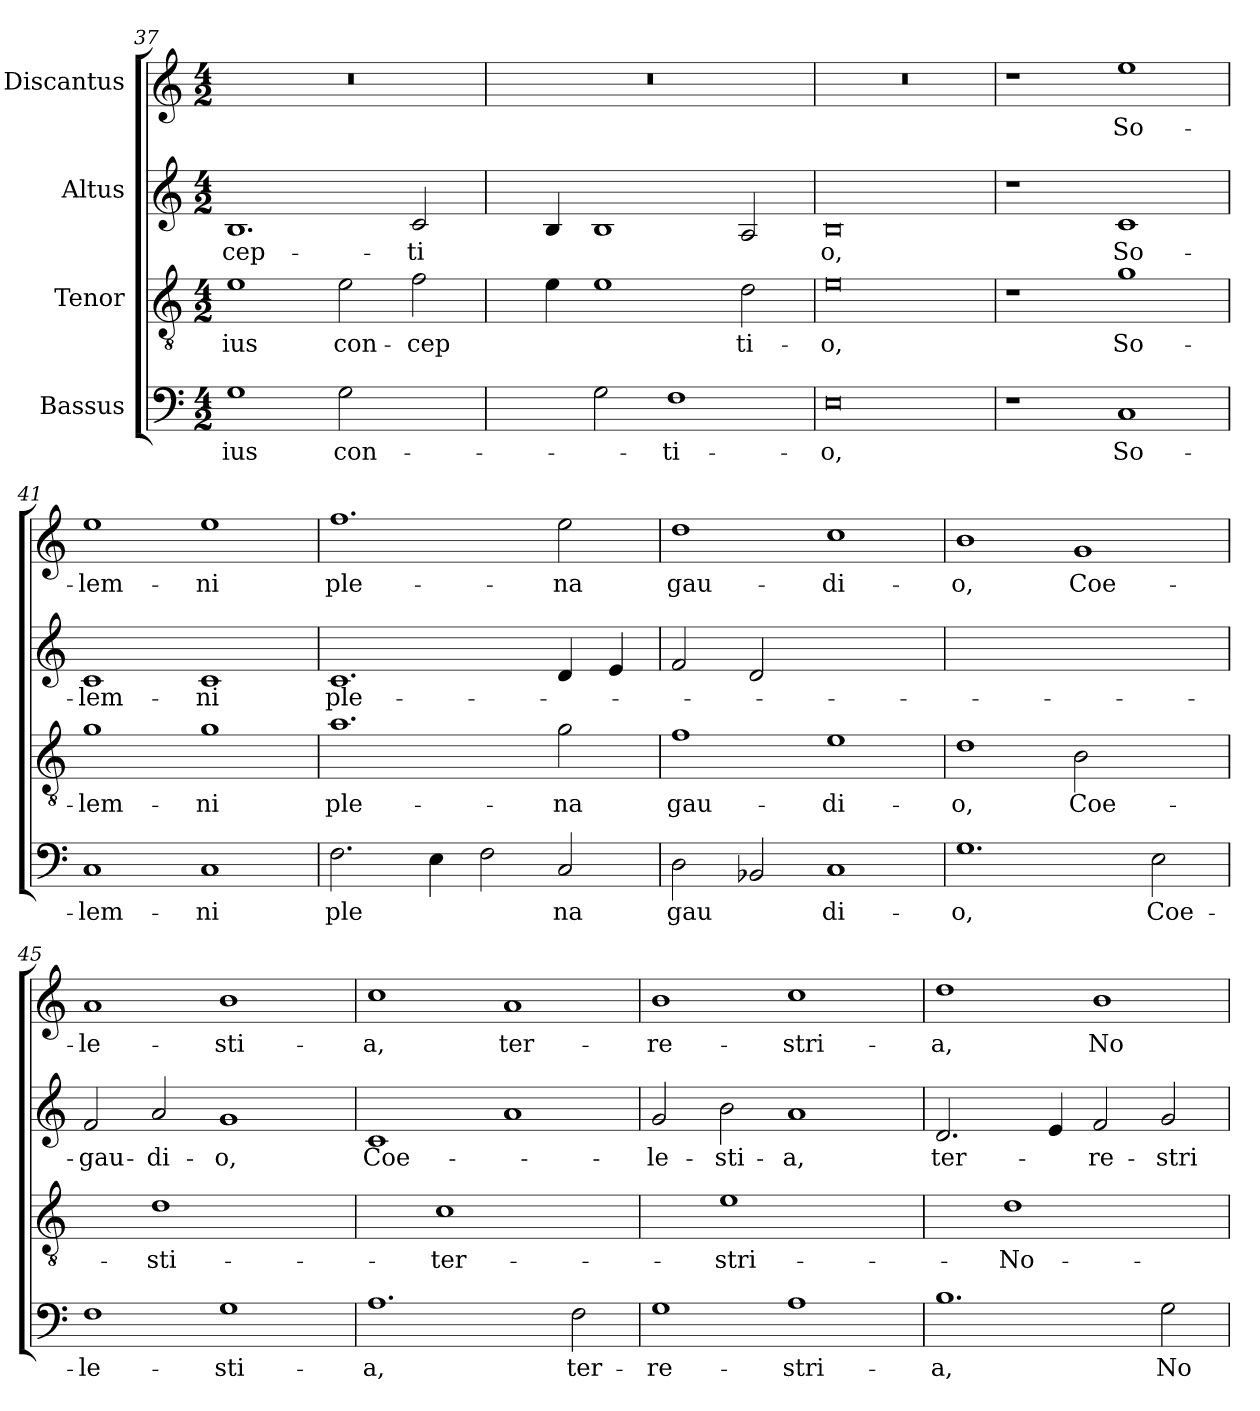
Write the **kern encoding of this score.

**kern	**text	**kern	**text	**kern	**text	**kern	**text
*part4	*part4	*part3	*part3	*part2	*part2	*part1	*part1
*staff4	*staff4	*staff3	*staff3	*staff2	*staff2	*staff1	*staff1
*I"Bassus	*	*I"Tenor	*	*I"Altus	*	*I"Discantus	*
!!LO:LB:g=z
*clefF4	*	*clefGv2	*	*clefG2	*	*clefG2	*
*k[]	*	*k[]	*	*k[]	*	*k[]	*
*C:	*	*C:	*	*C:	*	*C:	*
*M4/2	*	*M4/2	*	*M4/2	*	*M4/2	*
=37	=37	=37	=37	=37	=37	=37	=37
!	!LO:LY:b	!	!LO:LY:b	!	!LO:LY:b	!	!
1G	-ius	1e	-ius	1.B	-cep-	0r	.
!	!LO:LY:b	!	!LO:LY:b	!	!	!	!
2G\	con-	2e\	con-	.	.	.	.
!	!LO:LY:b	!	!LO:LY:b	!	!LO:LY:b	!	!
2A\yy	-cep	2f\	-cep	2c/	-ti	.	.
=38	=38	=38	=38	=38	=38	=38	=38
2A\yy	.	4f\yy	.	4c/yy	.	0r	.
.	.	4e\	.	4B/	.	.	.
2G\	.	1e	.	1B	.	.	.
!	!LO:LY:b	!	!	!	!	!	!
1F	ti-	.	.	.	.	.	.
!	!	!	!LO:LY:b	!	!	!	!
.	.	2d\	ti-	2A/	.	.	.
=39	=39	=39	=39	=39	=39	=39	=39
!	!LO:LY:b	!	!LO:LY:b	!	!LO:LY:b	!	!
0E	-o,	0e	-o,	0B	o,	0r	.
=40	=40	=40	=40	=40	=40	=40	=40
1r	.	1r	.	1r	.	1r	.
!	!LO:LY:b	!	!LO:LY:b	!	!LO:LY:b	!	!LO:LY:b
1C	So-	1g	So-	1c	So-	1ee	So-
=41	=41	=41	=41	=41	=41	=41	=41
!	!LO:LY:b	!	!LO:LY:b	!	!LO:LY:b	!	!LO:LY:b
1C	-lem-	1g	-lem-	1c	-lem-	1ee	-lem-
!	!LO:LY:b	!	!LO:LY:b	!	!LO:LY:b	!	!LO:LY:b
1C	-ni	1g	-ni	1c	-ni	1ee	-ni
=42	=42	=42	=42	=42	=42	=42	=42
!	!LO:LY:b	!	!LO:LY:b	!	!LO:LY:b	!	!LO:LY:b
2.F\	ple	1.a	ple-	1.c	ple-	1.ff	ple-
4E\	.	.	.	.	.	.	.
2F\	.	.	.	.	.	.	.
!	!LO:LY:b	!	!LO:LY:b	!	!	!	!LO:LY:b
2C/	na	2g\	-na	4d/	.	2ee\	-na
.	.	.	.	4e/	.	.	.
!!LO:LB:g=z
=43	=43	=43	=43	=43	=43	=43	=43
!	!LO:LY:b	!	!LO:LY:b	!	!	!	!LO:LY:b
2D\	gau	1f	gau-	2f/	.	1dd	gau-
2BB-X/	.	.	.	2d/	.	.	.
!	!LO:LY:b	!	!LO:LY:b	!	!LO:LY:b	!	!LO:LY:b
1C	di-	1e	-di-	1gyy	-na,	1cc	-di-
=44	=44	=44	=44	=44	=44	=44	=44
!	!LO:LY:b	!	!LO:LY:b	!	!	!	!LO:LY:b
1.G	-o,	1d	-o,	0gyy	.	1b	-o,
!	!	!	!LO:LY:b	!	!	!	!LO:LY:b
.	.	2B\	Coe-	.	.	1g	Coe-
!	!LO:LY:b	!	!LO:LY:b	!	!	!	!
2E\	Coe-	2c\yy	-le	.	.	.	.
=45	=45	=45	=45	=45	=45	=45	=45
!	!LO:LY:b	!	!	!	!LO:LY:b	!	!LO:LY:b
1F	-le-	2c\yy	.	2f/	gau-	1a	-le-
!	!	!	!LO:LY:b	!	!LO:LY:b	!	!
.	.	1d	sti-	2a/	-di-	.	.
!	!LO:LY:b	!	!	!	!LO:LY:b	!	!LO:LY:b
1G	-sti-	.	.	1g	-o,	1b	-sti-
!	!	!	!LO:LY:b	!	!	!	!
.	.	2e\yy	-a,	.	.	.	.
=46	=46	=46	=46	=46	=46	=46	=46
!	!LO:LY:b	!	!	!	!LO:LY:b	!	!LO:LY:b
1.A	-a,	2e\yy	.	1c	Coe-	1cc	-a,
!	!	!	!LO:LY:b	!	!	!	!
.	.	1c	ter-	.	.	.	.
!	!	!	!	!	!	!	!LO:LY:b
.	.	.	.	1a	.	1a	ter-
!	!LO:LY:b	!	!LO:LY:b	!	!	!	!
2F\	ter-	2d\yy	-re	.	.	.	.
=47	=47	=47	=47	=47	=47	=47	=47
!	!LO:LY:b	!	!	!	!LO:LY:b	!	!LO:LY:b
1G	-re-	2d\yy	.	2g/	-le-	1b	-re-
!	!	!	!LO:LY:b	!	!LO:LY:b	!	!
.	.	1e	stri-	2b\	-sti-	.	.
!	!LO:LY:b	!	!	!	!LO:LY:b	!	!LO:LY:b
1A	-stri-	.	.	1a	-a,	1cc	-stri-
!	!	!	!LO:LY:b	!	!	!	!
.	.	2f\yy	-a,	.	.	.	.
!!LO:PB:g=z
=48	=48	=48	=48	=48	=48	=48	=48
!	!LO:LY:b	!	!	!	!LO:LY:b	!	!LO:LY:b
1.B	-a,	2f\yy	.	2.d/	ter-	1dd	-a,
!	!	!	!LO:LY:b	!	!	!	!
.	.	1d	No-	.	.	.	.
.	.	.	.	4e/	.	.	.
!	!	!	!	!	!LO:LY:b	!	!LO:LY:b
.	.	.	.	2f/	-re-	1b	No-
!	!LO:LY:b	!	!LO:LY:b	!	!LO:LY:b	!	!
2G\	No-	[2e\yy	-va-	2g/	-stri-	.	.
=	=	=	=	=	=	=	=
*-	*-	*-	*-	*-	*-	*-	*-
